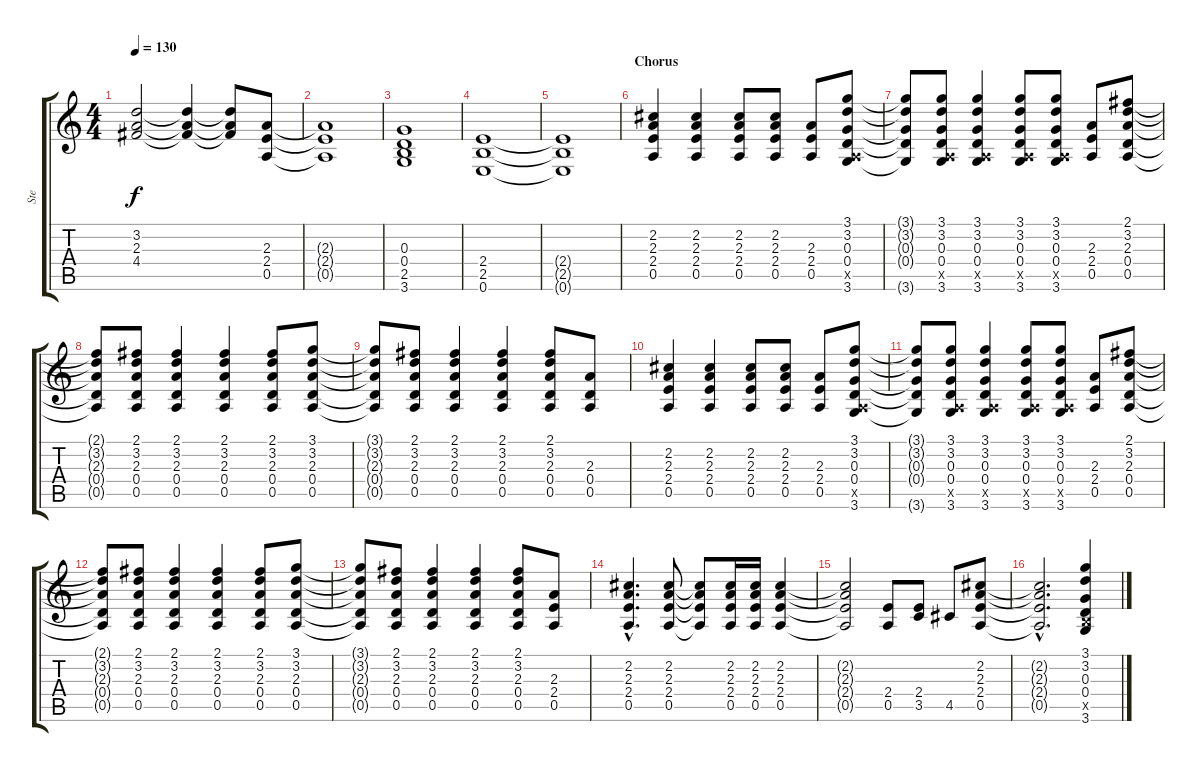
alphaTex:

\track ("Ste" "Ste") {instrument overdrivenguitar}
\staff {score tabs}
\tuning (E4 B3 G3 D3 A2 E2) {hide}
\ts (4 4)
\tempo 130
\clef g2
\ks c
(3.2 2.3 4.4).2{dy f} (3.2{t} 2.3{t} 4.4{t}).4 (3.2{t} 2.3{t} 4.4{t}).8 (2.3 2.4 0.5).8 |
(2.3{t} 2.4{t} 0.5{t}).1 |
(0.3 0.4 2.5 3.6).1 |
(2.4 2.5 0.6).1 |
(2.4{t} 2.5{t} 0.6{t}).1 |
\section ("" "Chorus")
(2.2 2.3 2.4 0.5).4 (2.2 2.3 2.4 0.5).4 (2.2 2.3 2.4 0.5).8 (2.2 2.3 2.4 0.5).8 (2.3 2.4 0.5).8 (3.1 3.2 0.3 0.4 0.5{x} 3.6).8 |
(3.1{t} 3.2{t} 0.3{t} 0.4{t} 3.6{t}).8 (3.1 3.2 0.3 0.4 0.5{x} 3.6).8 (3.1 3.2 0.3 0.4 0.5{x} 3.6).4 (3.1 3.2 0.3 0.4 0.5{x} 3.6).8 (3.1 3.2 0.3 0.4 0.5{x} 3.6).8 (2.3 2.4 0.5).8 (2.1 3.2 2.3 0.4 0.5).8 |
(2.1{t} 3.2{t} 2.3{t} 0.4{t} 0.5{t}).8 (2.1 3.2 2.3 0.4 0.5).8 (2.1 3.2 2.3 0.4 0.5).4 (2.1 3.2 2.3 0.4 0.5).4 (2.1 3.2 2.3 0.4 0.5).8 (3.1 3.2 2.3 0.4 0.5).8 |
(3.1{t} 3.2{t} 2.3{t} 0.4{t} 0.5{t}).8 (2.1 3.2 2.3 0.4 0.5).8 (2.1 3.2 2.3 0.4 0.5).4 (2.1 3.2 2.3 0.4 0.5).4 (2.1 3.2 2.3 0.4 0.5).8 (2.3 0.4 0.5).8 |
(2.2 2.3 2.4 0.5).4 (2.2 2.3 2.4 0.5).4 (2.2 2.3 2.4 0.5).8 (2.2 2.3 2.4 0.5).8 (2.3 2.4 0.5).8 (3.1 3.2 0.3 0.4 0.5{x} 3.6).8 |
(3.1{t} 3.2{t} 0.3{t} 0.4{t} 3.6{t}).8 (3.1 3.2 0.3 0.4 0.5{x} 3.6).8 (3.1 3.2 0.3 0.4 0.5{x} 3.6).4 (3.1 3.2 0.3 0.4 0.5{x} 3.6).8 (3.1 3.2 0.3 0.4 0.5{x} 3.6).8 (2.3 2.4 0.5).8 (2.1 3.2 2.3 0.4 0.5).8 |
(2.1{t} 3.2{t} 2.3{t} 0.4{t} 0.5{t}).8 (2.1 3.2 2.3 0.4 0.5).8 (2.1 3.2 2.3 0.4 0.5).4 (2.1 3.2 2.3 0.4 0.5).4 (2.1 3.2 2.3 0.4 0.5).8 (3.1 3.2 2.3 0.4 0.5).8 |
(3.1{t} 3.2{t} 2.3{t} 0.4{t} 0.5{t}).8 (2.1 3.2 2.3 0.4 0.5).8 (2.1 3.2 2.3 0.4 0.5).4 (2.1 3.2 2.3 0.4 0.5).4 (2.1 3.2 2.3 0.4 0.5).8 (2.3 2.4 0.5).8 |
(2.2{hac} 2.3{hac} 2.4{hac} 0.5{hac}).4{d} (2.2 2.3 2.4 0.5).8 (2.2{t} 2.3{t} 2.4{t} 0.5{t}).8 (2.2 2.3 2.4 0.5).16 (2.2 2.3 2.4 0.5).16 (2.2 2.3 2.4 0.5).4 |
(2.2{t} 2.3{t} 2.4{t} 0.5{t}).2 (2.4 0.5).8 (2.4 3.5).8 4.5.8 (2.2 2.3 2.4 0.5).8 |
(2.2{hac t} 2.3{hac t} 2.4{hac t} 0.5{hac t}).2{d} (3.1 3.2 0.3 0.4 2.5{x} 3.6).4
